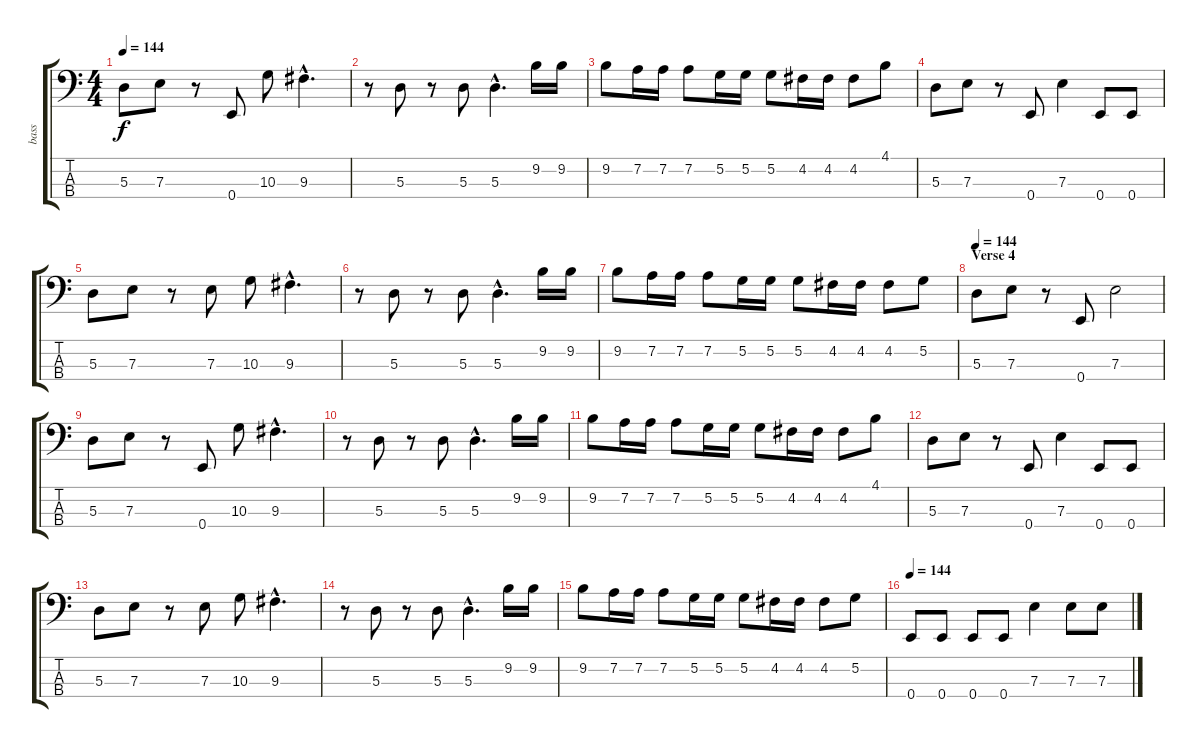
\track ("bass" "bass") {instrument electricbassfinger}
\staff {score tabs}
\tuning (G2 D2 A1 E1) {hide}
\ts (4 4)
\tempo 144
\clef f4
\ks c
5.3.8{dy f} 7.3.8 r.8 0.4.8 10.3.8 9.3{hac}.4{d} |
r.8 5.3.8 r.8 5.3.8 5.3{hac}.4{d} 9.2.16 9.2.16 |
9.2.8 7.2.16 7.2.16 7.2.8 5.2.16 5.2.16 5.2.8 4.2.16 4.2.16 4.2.8 4.1.8 |
5.3.8 7.3.8 r.8 0.4.8 7.3.4 0.4.8 0.4.8 |
5.3.8 7.3.8 r.8 7.3.8 10.3.8 9.3{hac}.4{d} |
r.8 5.3.8 r.8 5.3.8 5.3{hac}.4{d} 9.2.16 9.2.16 |
9.2.8 7.2.16 7.2.16 7.2.8 5.2.16 5.2.16 5.2.8 4.2.16 4.2.16 4.2.8 5.2.8 |
\section ("" "Verse 4")
\tempo 144
5.3.8 7.3.8 r.8 0.4.8 7.3.2 |
5.3.8 7.3.8 r.8 0.4.8 10.3.8 9.3{hac}.4{d} |
r.8 5.3.8 r.8 5.3.8 5.3{hac}.4{d} 9.2.16 9.2.16 |
9.2.8 7.2.16 7.2.16 7.2.8 5.2.16 5.2.16 5.2.8 4.2.16 4.2.16 4.2.8 4.1.8 |
5.3.8 7.3.8 r.8 0.4.8 7.3.4 0.4.8 0.4.8 |
5.3.8 7.3.8 r.8 7.3.8 10.3.8 9.3{hac}.4{d} |
r.8 5.3.8 r.8 5.3.8 5.3{hac}.4{d} 9.2.16 9.2.16 |
9.2.8 7.2.16 7.2.16 7.2.8 5.2.16 5.2.16 5.2.8 4.2.16 4.2.16 4.2.8 5.2.8 |
\tempo 144
0.4.8 0.4.8 0.4.8 0.4.8 7.3.4 7.3.8 7.3.8
